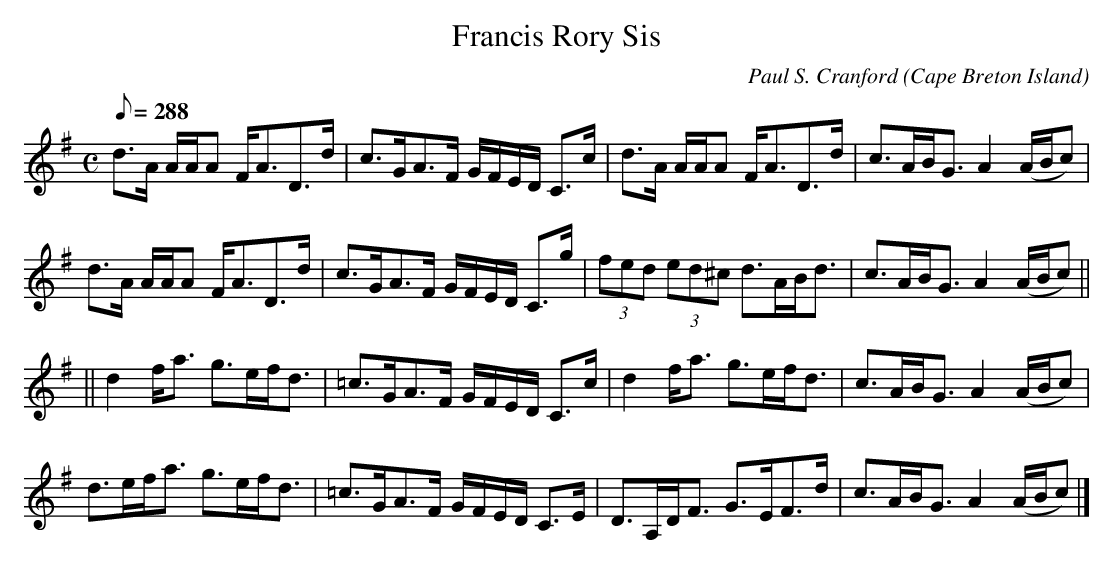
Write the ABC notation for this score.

X:1
T:Francis Rory Sis
C:Paul S. Cranford
O:Cape Breton Island
L:1/8
Q:288
M:C
K:Dmix
d>A A/A/A F<AD>d|c>GA>F G/F/E/D/ C>c|d>A A/A/A F<AD>d|c>AB<G A2 (A/B/c)|
d>A A/A/A F<AD>d|c>GA>F G/F/E/D/ C>g|(3fed (3ed^c d>AB<d|c>AB<G A2 (A/B/c)||
||d2 f<a g>ef<d|=c>GA>F G/F/E/D/ C>c|d2 f<a g>ef<d|c>AB<G A2 (A/B/c)|
d>ef<a g>ef<d|=c>GA>F G/F/E/D/ C>E|D>A,D<F G>EF>d|c>AB<G A2 (A/B/c)|]
